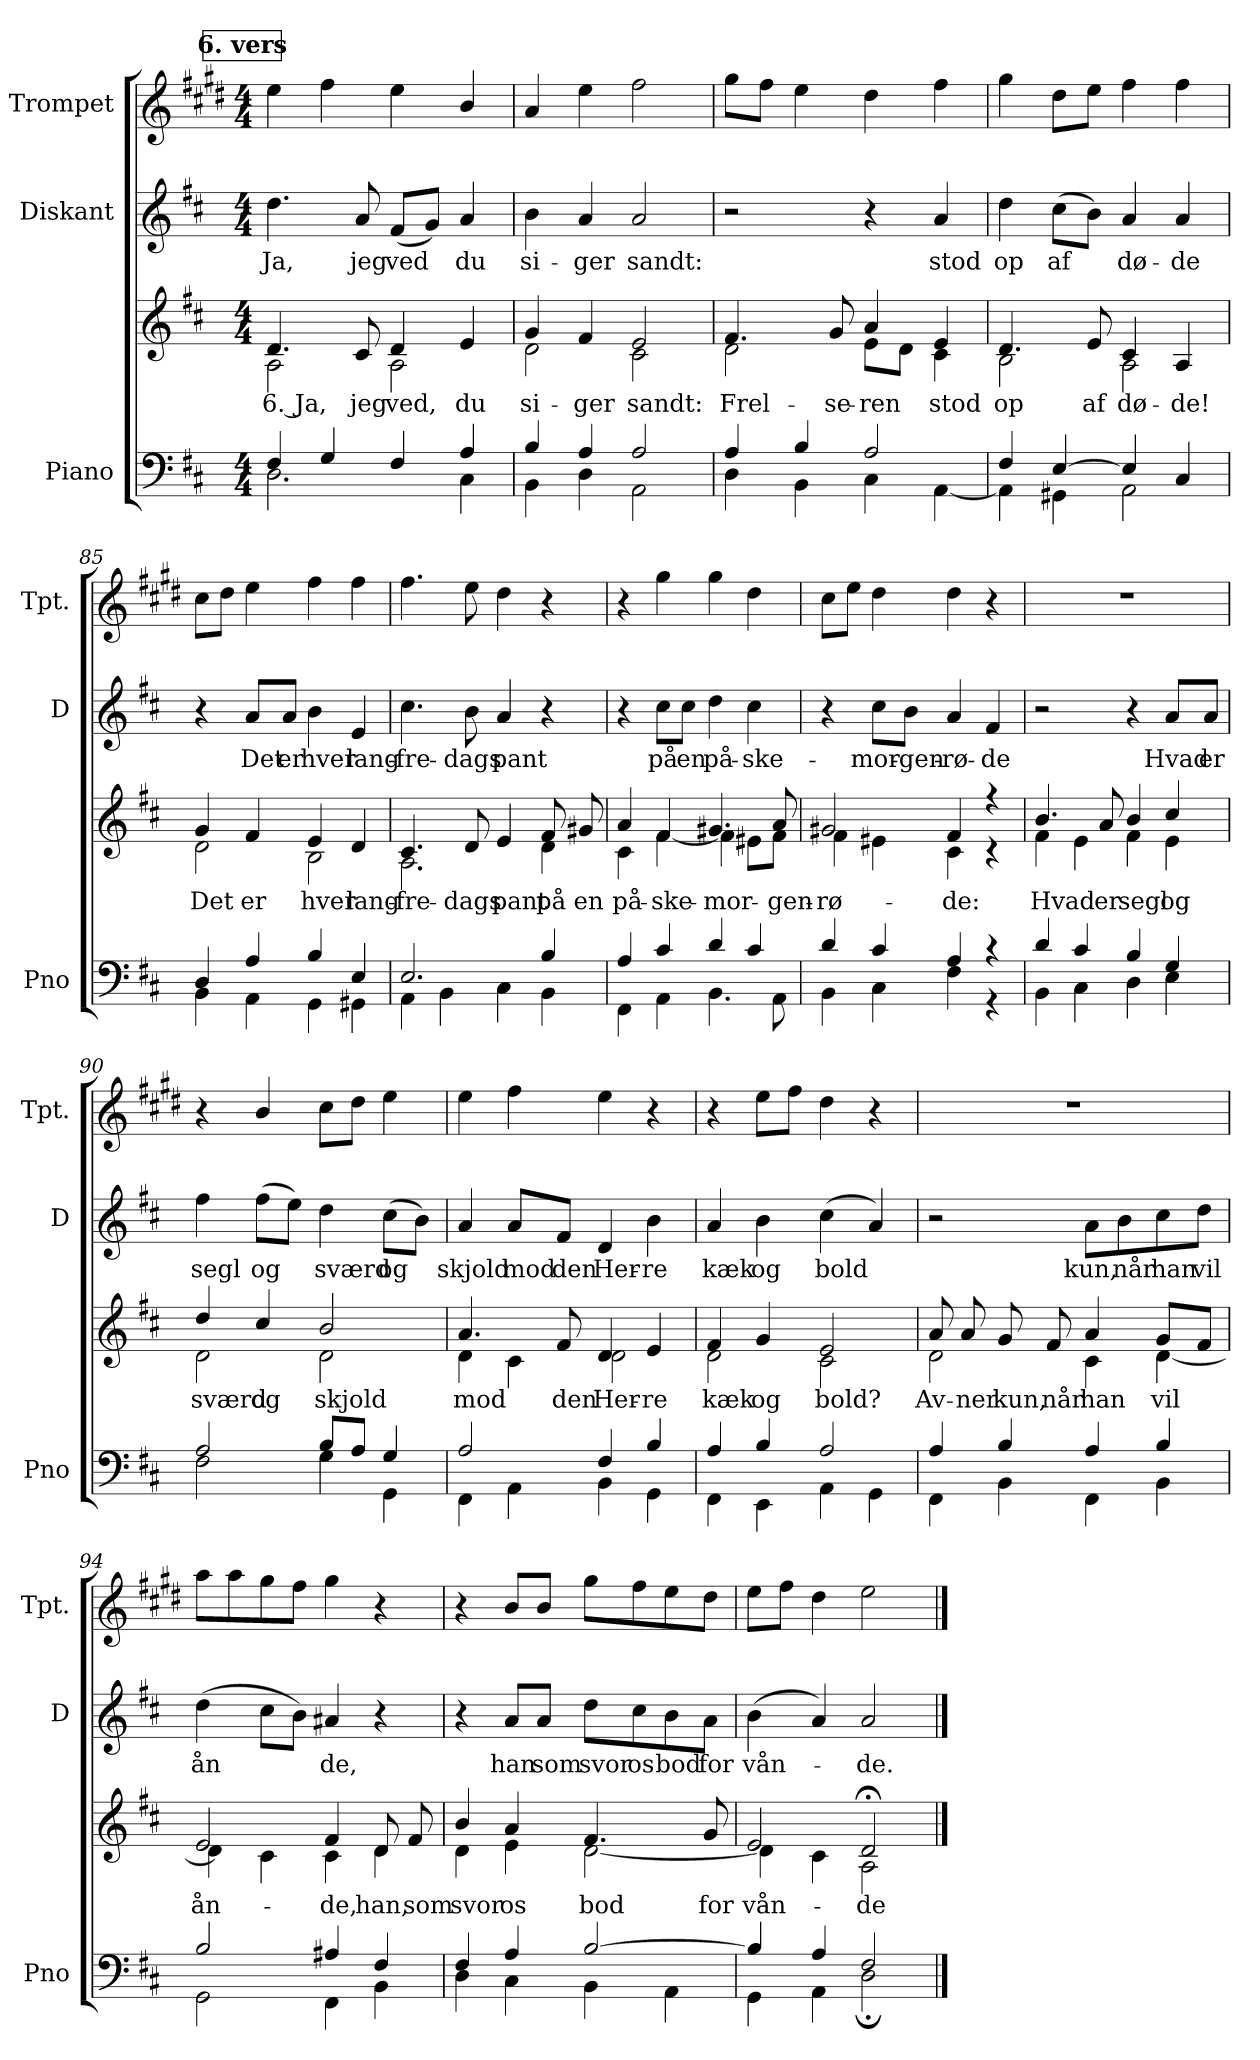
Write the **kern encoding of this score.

**kern	**kern	**text	**kern	**text	**kern
*part3	*part3	*part3	*part2	*part2	*part1
*staff4	*staff3	*staff3	*staff2	*staff2	*staff1
*I"Piano	*	*	*I"Diskant	*	*I"Trompet
*I'Pno	*	*	*I'D	*	*I'Tpt.
!!LO:LB:g=z
*clefF4	*clefG2	*	*clefG2	*	*clefG2
*	*	*	*	*	*ITrd1c2
*k[f#c#]	*k[f#c#]	*	*k[f#c#]	*	*k[f#c#]
*M4/4	*M4/4	*	*M4/4	*	*M4/4
!!LO:REH:place=s1:a:B:fs=14:t=6. vers
=81	=81	=81	=81	=81	=81
*^	*	*	*	*	*
!	!	!	!LO:LY:b	!	!LO:LY:b	!
*	*	*^	*	*	*	*
4F#/	2.D\	4.d/	2A\	6. Ja,	4.dd\	Ja,	4dd\
4G/	.	.	.	.	.	.	4ee\
!	!	!	!	!LO:LY:b	!	!LO:LY:b	!
.	.	8c#/	.	jeg	8a/	jeg	.
!	!	!	!	!LO:LY:b	!	!LO:LY:b	!
4F#/	.	4d/	2A\	ved,	(8f#/L	ved	4dd\
.	.	.	.	.	8g/J)	.	.
!	!	!	!	!LO:LY:b	!	!LO:LY:b	!
4A/	4C#\	4e/	.	du	4a/	du	4a/
=82	=82	=82	=82	=82	=82	=82	=82
!	!	!	!	!LO:LY:b	!	!LO:LY:b	!
4B/	4BB\	4g/	2d\	si-	4b\	si-	4g/
!	!	!	!	!LO:LY:b	!	!LO:LY:b	!
4A/	4D\	4f#/	.	-ger	4a/	-ger	4dd\
!	!	!	!	!LO:LY:b	!	!LO:LY:b	!
2A/	2AA\	2e/	2c#\	sandt:	2a/	sandt:	2ee\
=83	=83	=83	=83	=83	=83	=83	=83
!	!	!	!	!LO:LY:b	!	!	!
4A/	4D\	4.f#/	2d\	Frel-	2r	.	8ff#\L
.	.	.	.	.	.	.	8ee\J
4B/	4BB\	.	.	.	.	.	4dd\
!	!	!	!	!LO:LY:b	!	!	!
.	.	8g/	.	-se-	.	.	.
!	!	!	!	!LO:LY:b	!	!	!
2A/	4C#\	4a/	8e\L	-ren	4r	.	4cc#\
.	.	.	8d\J	.	.	.	.
!	!	!	!	!LO:LY:b	!	!LO:LY:b	!
.	[4AA\	4e/	4c#\	stod	4a/	stod	4ee\
=84	=84	=84	=84	=84	=84	=84	=84
!	!	!	!	!LO:LY:b	!	!LO:LY:b	!
4F#/	4AA\]	4.d/	2B\	op	4dd\	op	4ff#\
!	!	!	!	!	!	!LO:LY:b	!
[4E/	4GG#X\	.	.	.	(8cc#\L	af	8cc#\L
!	!	!	!	!LO:LY:b	!	!	!
.	.	8e/	.	af	8b\J)	.	8dd\J
!	!	!	!	!LO:LY:b	!	!LO:LY:b	!
4E/]	2AA\	4c#/	2A\	dø-	4a/	dø-	4ee\
!	!	!	!	!LO:LY:b	!	!LO:LY:b	!
4C#/	.	4A/	.	-de!	4a/	-de	4ee\
=85	=85	=85	=85	=85	=85	=85	=85
!	!	!	!	!LO:LY:b	!	!	!
4D/	4BB\	4g/	2d\	Det	4r	.	8b\L
.	.	.	.	.	.	.	8cc#\J
!	!	!	!	!LO:LY:b	!	!LO:LY:b	!
4A/	4AA\	4f#/	.	er	8a/L	Det	4dd\
!	!	!	!	!	!	!LO:LY:b	!
.	.	.	.	.	8a/J	er	.
!	!	!	!	!LO:LY:b	!	!LO:LY:b	!
4B/	4GG\	4e/	2B\	hver	4b\	hver	4ee\
!	!	!	!	!LO:LY:b	!	!LO:LY:b	!
4E/	4GG#X\	4d/	.	lang-	4e/	lang-	4ee\
!!LO:PB:g=z
=86	=86	=86	=86	=86	=86	=86	=86
!	!	!	!	!LO:LY:b	!	!LO:LY:b	!
2.E/	4AA\	4.c#/	2.A\	-fre-	4.cc#\	-fre-	4.ee\
.	4BB\	.	.	.	.	.	.
!	!	!	!	!LO:LY:b	!	!LO:LY:b	!
.	.	8d/	.	-dags	8b\	-dags	8dd\
!	!	!	!	!LO:LY:b	!	!LO:LY:b	!
.	4C#\	4e/	.	pant	4a/	pant	4cc#\
!	!	!	!	!LO:LY:b	!	!	!
4B/	4BB\	8f#/	4d\	på	4r	.	4r
!	!	!	!	!LO:LY:b	!	!	!
.	.	8g#X/	.	en	.	.	.
=87	=87	=87	=87	=87	=87	=87	=87
!	!	!	!	!LO:LY:b	!	!	!
4A/	4FF#\	4a/	4c#\	på-	4r	.	4r
!	!	!	!	!LO:LY:b	!	!LO:LY:b	!
4c#/	4AA\	4f#/	[4f#\	-ske-	8cc#\L	på	4ff#\
!	!	!	!	!	!	!LO:LY:b	!
.	.	.	.	.	8cc#\J	en	.
!	!	!	!	!LO:LY:b	!	!LO:LY:b	!
4d/	4.BB\	4.g#X/	4f#\]	-mor-	4dd\	på-	4ff#\
!	!	!	!	!	!	!LO:LY:b	!
4c#/	.	.	8e#X\L	.	4cc#\	-ske-	4cc#\
!	!	!	!	!LO:LY:b	!	!	!
.	8AA\	8a/	8f#\J	-gen-	.	.	.
=88	=88	=88	=88	=88	=88	=88	=88
!	!	!	!	!LO:LY:b	!	!	!
4d/	4BB\	2g#X/	4f#\	-rø-	4r	.	8b\L
.	.	.	.	.	.	.	8dd\J
!	!	!	!	!	!	!LO:LY:b	!
4c#/	4C#\	.	4e#X\	.	8cc#\L	-mor-	4cc#\
!	!	!	!	!	!	!LO:LY:b	!
.	.	.	.	.	8b\J	-gen-	.
!	!	!	!	!LO:LY:b	!	!LO:LY:b	!
4A/	4F#\	4f#/	4c#\	-de:	4a/	-rø-	4cc#\
!	!	!	!	!	!	!LO:LY:b	!
4r	4r	4r	4r	.	4f#/	-de	4r
=89	=89	=89	=89	=89	=89	=89	=89
!	!	!	!	!LO:LY:b	!	!	!
4d/	4BB\	4.b/	4f#\	Hvad	2r	.	1r
4c#/	4C#\	.	4e\	.	.	.	.
!	!	!	!	!LO:LY:b	!	!	!
.	.	8a/	.	er	.	.	.
!	!	!	!	!LO:LY:b	!	!	!
4B/	4D\	4b/	4f#\	segl	4r	.	.
!	!	!	!	!LO:LY:b	!	!LO:LY:b	!
4G/	4E\	4cc#/	4e\	og	8a/L	Hvad	.
!	!	!	!	!	!	!LO:LY:b	!
.	.	.	.	.	8a/J	er	.
!!LO:LB:g=z
=90	=90	=90	=90	=90	=90	=90	=90
!	!	!	!	!LO:LY:b	!	!LO:LY:b	!
2A/	2F#\	4dd/	2d\	sværd	4ff#\	segl	4r
!	!	!	!	!LO:LY:b	!	!LO:LY:b	!
.	.	4cc#/	.	og	(8ff#\L	og	4a/
.	.	.	.	.	8ee\J)	.	.
!	!	!	!	!LO:LY:b	!	!LO:LY:b	!
8B/L	4G\	2b/	2d\	skjold	4dd\	sværd	8b\L
8A/J	.	.	.	.	.	.	8cc#\J
!	!	!	!	!	!	!LO:LY:b	!
4G/	4GG\	.	.	.	(8cc#\L	og	4dd\
.	.	.	.	.	8b\J)	.	.
=91	=91	=91	=91	=91	=91	=91	=91
!	!	!	!	!LO:LY:b	!	!LO:LY:b	!
2A/	4FF#\	4.a/	4d\	mod	4a/	skjold	4dd\
!	!	!	!	!	!	!LO:LY:b	!
.	4AA\	.	4c#\	.	8a/L	mod	4ee\
!	!	!	!	!LO:LY:b	!	!LO:LY:b	!
.	.	8f#/	.	den	8f#/J	den	.
!	!	!	!	!LO:LY:b	!	!LO:LY:b	!
4F#/	4BB\	4d/	2d\	Her-	4d/	Her-	4dd\
!	!	!	!	!LO:LY:b	!	!LO:LY:b	!
4B/	4GG\	4e/	.	-re	4b\	-re	4r
=92	=92	=92	=92	=92	=92	=92	=92
!	!	!	!	!LO:LY:b	!	!LO:LY:b	!
4A/	4FF#\	4f#/	2d\	kæk	4a/	kæk	4r
!	!	!	!	!LO:LY:b	!	!LO:LY:b	!
4B/	4EE\	4g/	.	og	4b\	og	8dd\L
.	.	.	.	.	.	.	8ee\J
!	!	!	!	!LO:LY:b	!	!LO:LY:b	!
2A/	4AA\	2e/	2c#\	bold?	(4cc#\	bold	4cc#\
.	4GG\	.	.	.	4a/)	.	4r
!!LO:LB:g=z
=93	=93	=93	=93	=93	=93	=93	=93
!	!	!	!	!LO:LY:b	!	!	!
4A/	4FF#\	8a/	2d\	Av-	2r	.	1r
!	!	!	!	!LO:LY:b	!	!	!
.	.	8a/	.	-ner	.	.	.
!	!	!	!	!LO:LY:b	!	!	!
4B/	4BB\	8g/	.	kun,	.	.	.
!	!	!	!	!LO:LY:b	!	!	!
.	.	8f#/	.	når	.	.	.
!	!	!	!	!LO:LY:b	!	!LO:LY:b	!
4A/	4FF#\	4a/	4c#\	han	8a\L	kun,	.
!	!	!	!	!	!	!LO:LY:b	!
.	.	.	.	.	8b\	når	.
!	!	!	!	!LO:LY:b	!	!LO:LY:b	!
4B/	4BB\	8g/L	[4d\	vil	8cc#\	han	.
!	!	!	!	!	!	!LO:LY:b	!
.	.	8f#/J	.	.	8dd\J	vil	.
=94	=94	=94	=94	=94	=94	=94	=94
!	!	!	!	!LO:LY:b	!	!LO:LY:b	!
2B/	2GG\	2e/	4d\]	ån-	(4dd\	ån	8gg\L
.	.	.	.	.	.	.	8gg\
.	.	.	4c#\	.	8cc#\L	.	8ff#\
.	.	.	.	.	8b\J)	.	8ee\J
!	!	!	!	!LO:LY:b	!	!LO:LY:b	!
4A#X/	4FF#\	4f#/	4c#\	-de,	4a#X/	de,	4ff#\
!	!	!	!	!LO:LY:b	!	!	!
4F#/	4BB\	8d/	4d\	han,	4r	.	4r
!	!	!	!	!LO:LY:b	!	!	!
.	.	8f#/	.	som	.	.	.
=95	=95	=95	=95	=95	=95	=95	=95
!	!	!	!	!LO:LY:b	!	!	!
4F#/	4D\	4b/	4d\	svor	4r	.	4r
!	!	!	!	!LO:LY:b	!	!LO:LY:b	!
4A/	4C#\	4a/	4e\	os	8a/L	han	8a/L
!	!	!	!	!	!	!LO:LY:b	!
.	.	.	.	.	8a/J	som	8a/J
!	!	!	!	!LO:LY:b	!	!LO:LY:b	!
[2B/	4BB\	4.f#/	[2d\	bod	8dd\L	svor	8ff#\L
!	!	!	!	!	!	!LO:LY:b	!
.	.	.	.	.	8cc#\	os	8ee\
!	!	!	!	!	!	!LO:LY:b	!
.	4AA\	.	.	.	8b\	bod	8dd\
!	!	!	!	!LO:LY:b	!	!LO:LY:b	!
.	.	8g/	.	for	8a\J	for	8cc#\J
!!LO:PB:g=z
=96	=96	=96	=96	=96	=96	=96	=96
!	!	!	!	!LO:LY:b	!	!LO:LY:b	!
4B/]	4GG\	2e/	4d\]	vån-	(4b\	vån-	8dd\L
.	.	.	.	.	.	.	8ee\J
4A/	4AA\	.	4c#\	.	4a/)	.	4cc#\
!	!	!	!	!LO:LY:b	!	!LO:LY:b	!
2F#/	2D;\	2d;</	2A\	-de	2a/	-de.	2dd\
*v	*v	*	*	*	*	*	*
*	*v	*v	*	*	*	*
==	==	==	==	==	==
*-	*-	*-	*-	*-	*-
